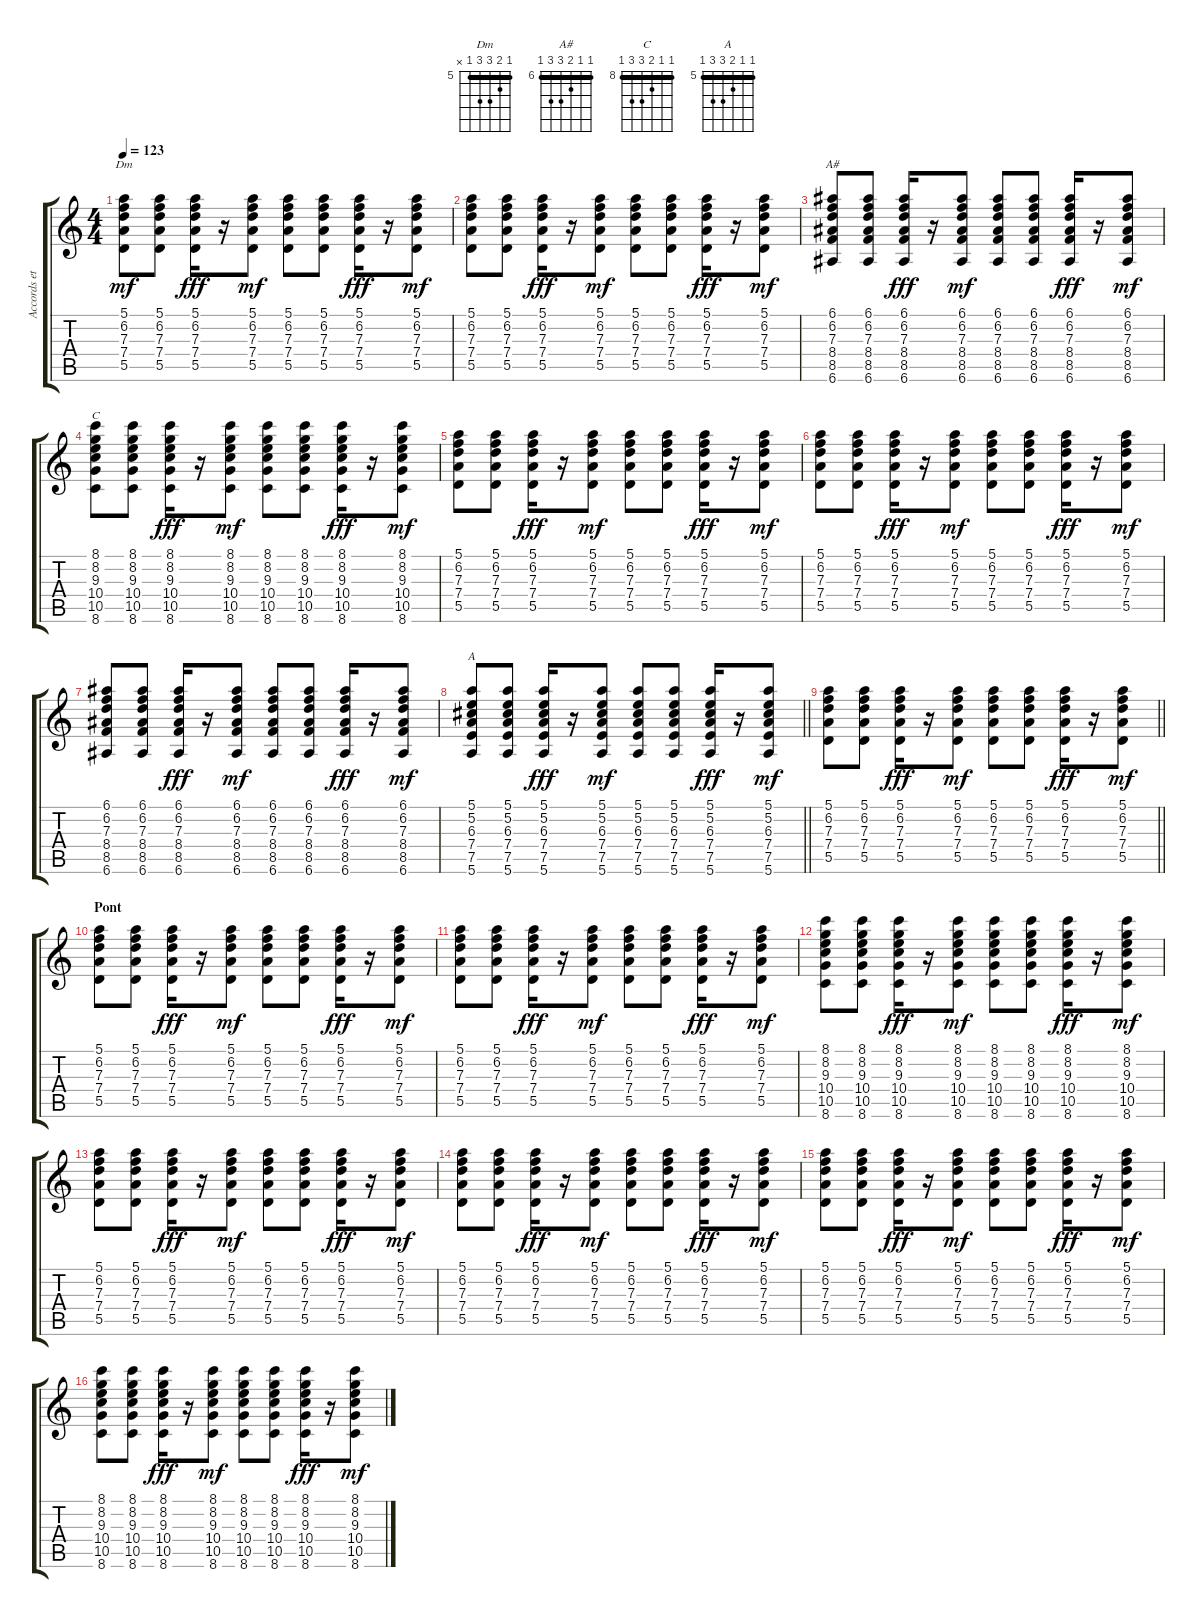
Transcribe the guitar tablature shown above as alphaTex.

\track ("Accords et rythme" "Accords et") {instrument acousticguitarsteel}
\staff {score tabs}
\tuning (E4 B3 G3 D3 A2 E2) {hide}
\chord ("Dm" 5 6 7 7 5 x) {firstfret 5 barre 5}
\chord ("A#" 6 6 7 8 8 6) {firstfret 6 barre 6}
\chord ("C" 8 8 9 10 10 8) {firstfret 8 barre 8}
\chord ("A" 5 5 6 7 7 5) {firstfret 5 barre 5}
\ts (4 4)
\tempo 123
\clef g2
\ks c
(5.1 6.2 7.3 7.4 5.5).8{ch "Dm" dy mf} (5.1 6.2 7.3 7.4 5.5).8 (5.1 6.2 7.3 7.4 5.5).16{dy fff} r.16 (5.1 6.2 7.3 7.4 5.5).8{dy mf} (5.1 6.2 7.3 7.4 5.5).8 (5.1 6.2 7.3 7.4 5.5).8 (5.1 6.2 7.3 7.4 5.5).16{dy fff} r.16 (5.1 6.2 7.3 7.4 5.5).8{dy mf} |
(5.1 6.2 7.3 7.4 5.5).8 (5.1 6.2 7.3 7.4 5.5).8 (5.1 6.2 7.3 7.4 5.5).16{dy fff} r.16 (5.1 6.2 7.3 7.4 5.5).8{dy mf} (5.1 6.2 7.3 7.4 5.5).8 (5.1 6.2 7.3 7.4 5.5).8 (5.1 6.2 7.3 7.4 5.5).16{dy fff} r.16 (5.1 6.2 7.3 7.4 5.5).8{dy mf} |
(6.1 6.2 7.3 8.4 8.5 6.6).8{ch "A#"} (6.1 6.2 7.3 8.4 8.5 6.6).8 (6.1 6.2 7.3 8.4 8.5 6.6).16{dy fff} r.16 (6.1 6.2 7.3 8.4 8.5 6.6).8{dy mf} (6.1 6.2 7.3 8.4 8.5 6.6).8 (6.1 6.2 7.3 8.4 8.5 6.6).8 (6.1 6.2 7.3 8.4 8.5 6.6).16{dy fff} r.16 (6.1 6.2 7.3 8.4 8.5 6.6).8{dy mf} |
(8.1 8.2 9.3 10.4 10.5 8.6).8{ch "C"} (8.1 8.2 9.3 10.4 10.5 8.6).8 (8.1 8.2 9.3 10.4 10.5 8.6).16{dy fff} r.16 (8.1 8.2 9.3 10.4 10.5 8.6).8{dy mf} (8.1 8.2 9.3 10.4 10.5 8.6).8 (8.1 8.2 9.3 10.4 10.5 8.6).8 (8.1 8.2 9.3 10.4 10.5 8.6).16{dy fff} r.16 (8.1 8.2 9.3 10.4 10.5 8.6).8{dy mf} |
(5.1 6.2 7.3 7.4 5.5).8 (5.1 6.2 7.3 7.4 5.5).8 (5.1 6.2 7.3 7.4 5.5).16{dy fff} r.16 (5.1 6.2 7.3 7.4 5.5).8{dy mf} (5.1 6.2 7.3 7.4 5.5).8 (5.1 6.2 7.3 7.4 5.5).8 (5.1 6.2 7.3 7.4 5.5).16{dy fff} r.16 (5.1 6.2 7.3 7.4 5.5).8{dy mf} |
(5.1 6.2 7.3 7.4 5.5).8 (5.1 6.2 7.3 7.4 5.5).8 (5.1 6.2 7.3 7.4 5.5).16{dy fff} r.16 (5.1 6.2 7.3 7.4 5.5).8{dy mf} (5.1 6.2 7.3 7.4 5.5).8 (5.1 6.2 7.3 7.4 5.5).8 (5.1 6.2 7.3 7.4 5.5).16{dy fff} r.16 (5.1 6.2 7.3 7.4 5.5).8{dy mf} |
(6.1 6.2 7.3 8.4 8.5 6.6).8 (6.1 6.2 7.3 8.4 8.5 6.6).8 (6.1 6.2 7.3 8.4 8.5 6.6).16{dy fff} r.16 (6.1 6.2 7.3 8.4 8.5 6.6).8{dy mf} (6.1 6.2 7.3 8.4 8.5 6.6).8 (6.1 6.2 7.3 8.4 8.5 6.6).8 (6.1 6.2 7.3 8.4 8.5 6.6).16{dy fff} r.16 (6.1 6.2 7.3 8.4 8.5 6.6).8{dy mf} |
\barLineRight lightlight
(5.1 5.2 6.3 7.4 7.5 5.6).8{ch "A"} (5.1 5.2 6.3 7.4 7.5 5.6).8 (5.1 5.2 6.3 7.4 7.5 5.6).16{dy fff} r.16 (5.1 5.2 6.3 7.4 7.5 5.6).8{dy mf} (5.1 5.2 6.3 7.4 7.5 5.6).8 (5.1 5.2 6.3 7.4 7.5 5.6).8 (5.1 5.2 6.3 7.4 7.5 5.6).16{dy fff} r.16 (5.1 5.2 6.3 7.4 7.5 5.6).8{dy mf} |
\section ("" "")
\barLineRight lightlight
(5.1 6.2 7.3 7.4 5.5).8 (5.1 6.2 7.3 7.4 5.5).8 (5.1 6.2 7.3 7.4 5.5).16{dy fff} r.16 (5.1 6.2 7.3 7.4 5.5).8{dy mf} (5.1 6.2 7.3 7.4 5.5).8 (5.1 6.2 7.3 7.4 5.5).8 (5.1 6.2 7.3 7.4 5.5).16{dy fff} r.16 (5.1 6.2 7.3 7.4 5.5).8{dy mf} |
\section ("" "Pont")
(5.1 6.2 7.3 7.4 5.5).8 (5.1 6.2 7.3 7.4 5.5).8 (5.1 6.2 7.3 7.4 5.5).16{dy fff} r.16 (5.1 6.2 7.3 7.4 5.5).8{dy mf} (5.1 6.2 7.3 7.4 5.5).8 (5.1 6.2 7.3 7.4 5.5).8 (5.1 6.2 7.3 7.4 5.5).16{dy fff} r.16 (5.1 6.2 7.3 7.4 5.5).8{dy mf} |
(5.1 6.2 7.3 7.4 5.5).8 (5.1 6.2 7.3 7.4 5.5).8 (5.1 6.2 7.3 7.4 5.5).16{dy fff} r.16 (5.1 6.2 7.3 7.4 5.5).8{dy mf} (5.1 6.2 7.3 7.4 5.5).8 (5.1 6.2 7.3 7.4 5.5).8 (5.1 6.2 7.3 7.4 5.5).16{dy fff} r.16 (5.1 6.2 7.3 7.4 5.5).8{dy mf} |
(8.1 8.2 9.3 10.4 10.5 8.6).8 (8.1 8.2 9.3 10.4 10.5 8.6).8 (8.1 8.2 9.3 10.4 10.5 8.6).16{dy fff} r.16 (8.1 8.2 9.3 10.4 10.5 8.6).8{dy mf} (8.1 8.2 9.3 10.4 10.5 8.6).8 (8.1 8.2 9.3 10.4 10.5 8.6).8 (8.1 8.2 9.3 10.4 10.5 8.6).16{dy fff} r.16 (8.1 8.2 9.3 10.4 10.5 8.6).8{dy mf} |
(5.1 6.2 7.3 7.4 5.5).8 (5.1 6.2 7.3 7.4 5.5).8 (5.1 6.2 7.3 7.4 5.5).16{dy fff} r.16 (5.1 6.2 7.3 7.4 5.5).8{dy mf} (5.1 6.2 7.3 7.4 5.5).8 (5.1 6.2 7.3 7.4 5.5).8 (5.1 6.2 7.3 7.4 5.5).16{dy fff} r.16 (5.1 6.2 7.3 7.4 5.5).8{dy mf} |
(5.1 6.2 7.3 7.4 5.5).8 (5.1 6.2 7.3 7.4 5.5).8 (5.1 6.2 7.3 7.4 5.5).16{dy fff} r.16 (5.1 6.2 7.3 7.4 5.5).8{dy mf} (5.1 6.2 7.3 7.4 5.5).8 (5.1 6.2 7.3 7.4 5.5).8 (5.1 6.2 7.3 7.4 5.5).16{dy fff} r.16 (5.1 6.2 7.3 7.4 5.5).8{dy mf} |
(5.1 6.2 7.3 7.4 5.5).8 (5.1 6.2 7.3 7.4 5.5).8 (5.1 6.2 7.3 7.4 5.5).16{dy fff} r.16 (5.1 6.2 7.3 7.4 5.5).8{dy mf} (5.1 6.2 7.3 7.4 5.5).8 (5.1 6.2 7.3 7.4 5.5).8 (5.1 6.2 7.3 7.4 5.5).16{dy fff} r.16 (5.1 6.2 7.3 7.4 5.5).8{dy mf} |
(8.1 8.2 9.3 10.4 10.5 8.6).8 (8.1 8.2 9.3 10.4 10.5 8.6).8 (8.1 8.2 9.3 10.4 10.5 8.6).16{dy fff} r.16 (8.1 8.2 9.3 10.4 10.5 8.6).8{dy mf} (8.1 8.2 9.3 10.4 10.5 8.6).8 (8.1 8.2 9.3 10.4 10.5 8.6).8 (8.1 8.2 9.3 10.4 10.5 8.6).16{dy fff} r.16 (8.1 8.2 9.3 10.4 10.5 8.6).8{dy mf}
